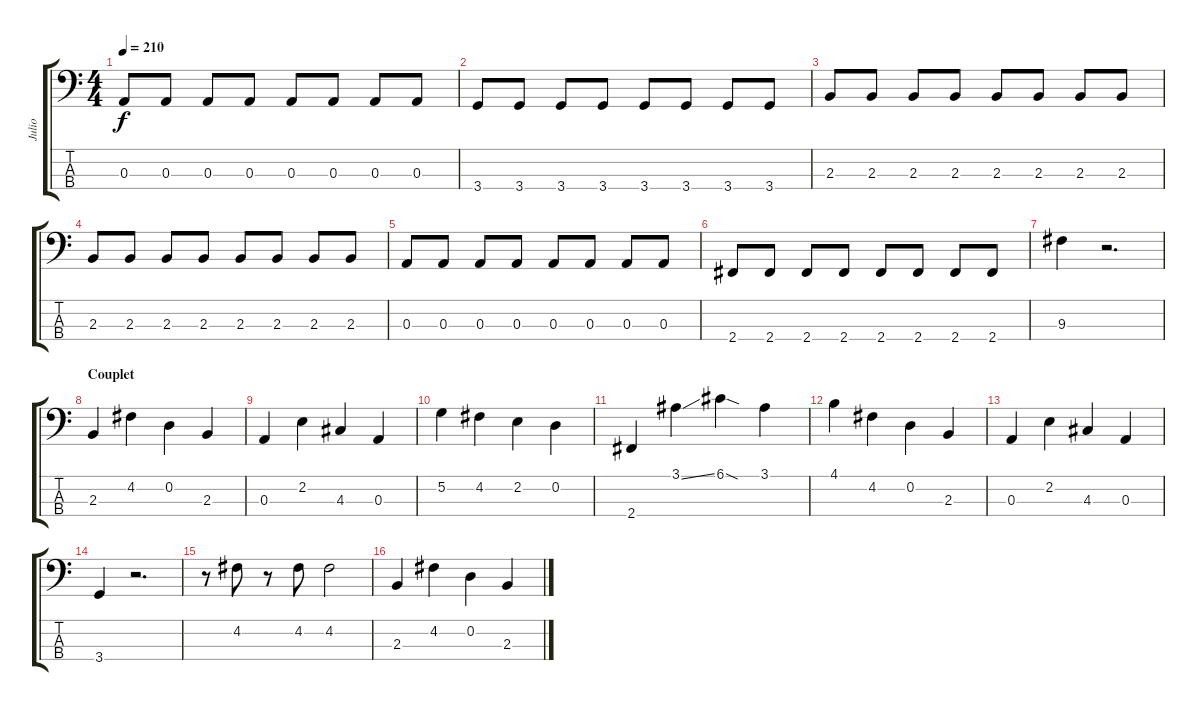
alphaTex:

\track ("Julio" "Julio") {instrument electricbassfinger}
\staff {score tabs}
\tuning (G2 D2 A1 E1) {hide}
\ts (4 4)
\tempo 210
\clef f4
\ks c
0.3.8{dy f} 0.3.8 0.3.8 0.3.8 0.3.8 0.3.8 0.3.8 0.3.8 |
3.4.8 3.4.8 3.4.8 3.4.8 3.4.8 3.4.8 3.4.8 3.4.8 |
2.3.8 2.3.8 2.3.8 2.3.8 2.3.8 2.3.8 2.3.8 2.3.8 |
2.3.8 2.3.8 2.3.8 2.3.8 2.3.8 2.3.8 2.3.8 2.3.8 |
0.3.8 0.3.8 0.3.8 0.3.8 0.3.8 0.3.8 0.3.8 0.3.8 |
2.4.8 2.4.8 2.4.8 2.4.8 2.4.8 2.4.8 2.4.8 2.4.8 |
9.3.4 r.2{d} |
\section ("" "Couplet")
2.3.4 4.2.4 0.2.4 2.3.4 |
0.3.4 2.2.4 4.3.4 0.3.4 |
5.2.4 4.2.4 2.2.4 0.2.4 |
2.4.4 3.1{ss}.4 6.1{sod}.4 3.1.4 |
4.1.4 4.2.4 0.2.4 2.3.4 |
0.3.4 2.2.4 4.3.4 0.3.4 |
3.4.4 r.2{d} |
r.8 4.2.8 r.8 4.2.8 4.2.2 |
2.3.4 4.2.4 0.2.4 2.3.4
